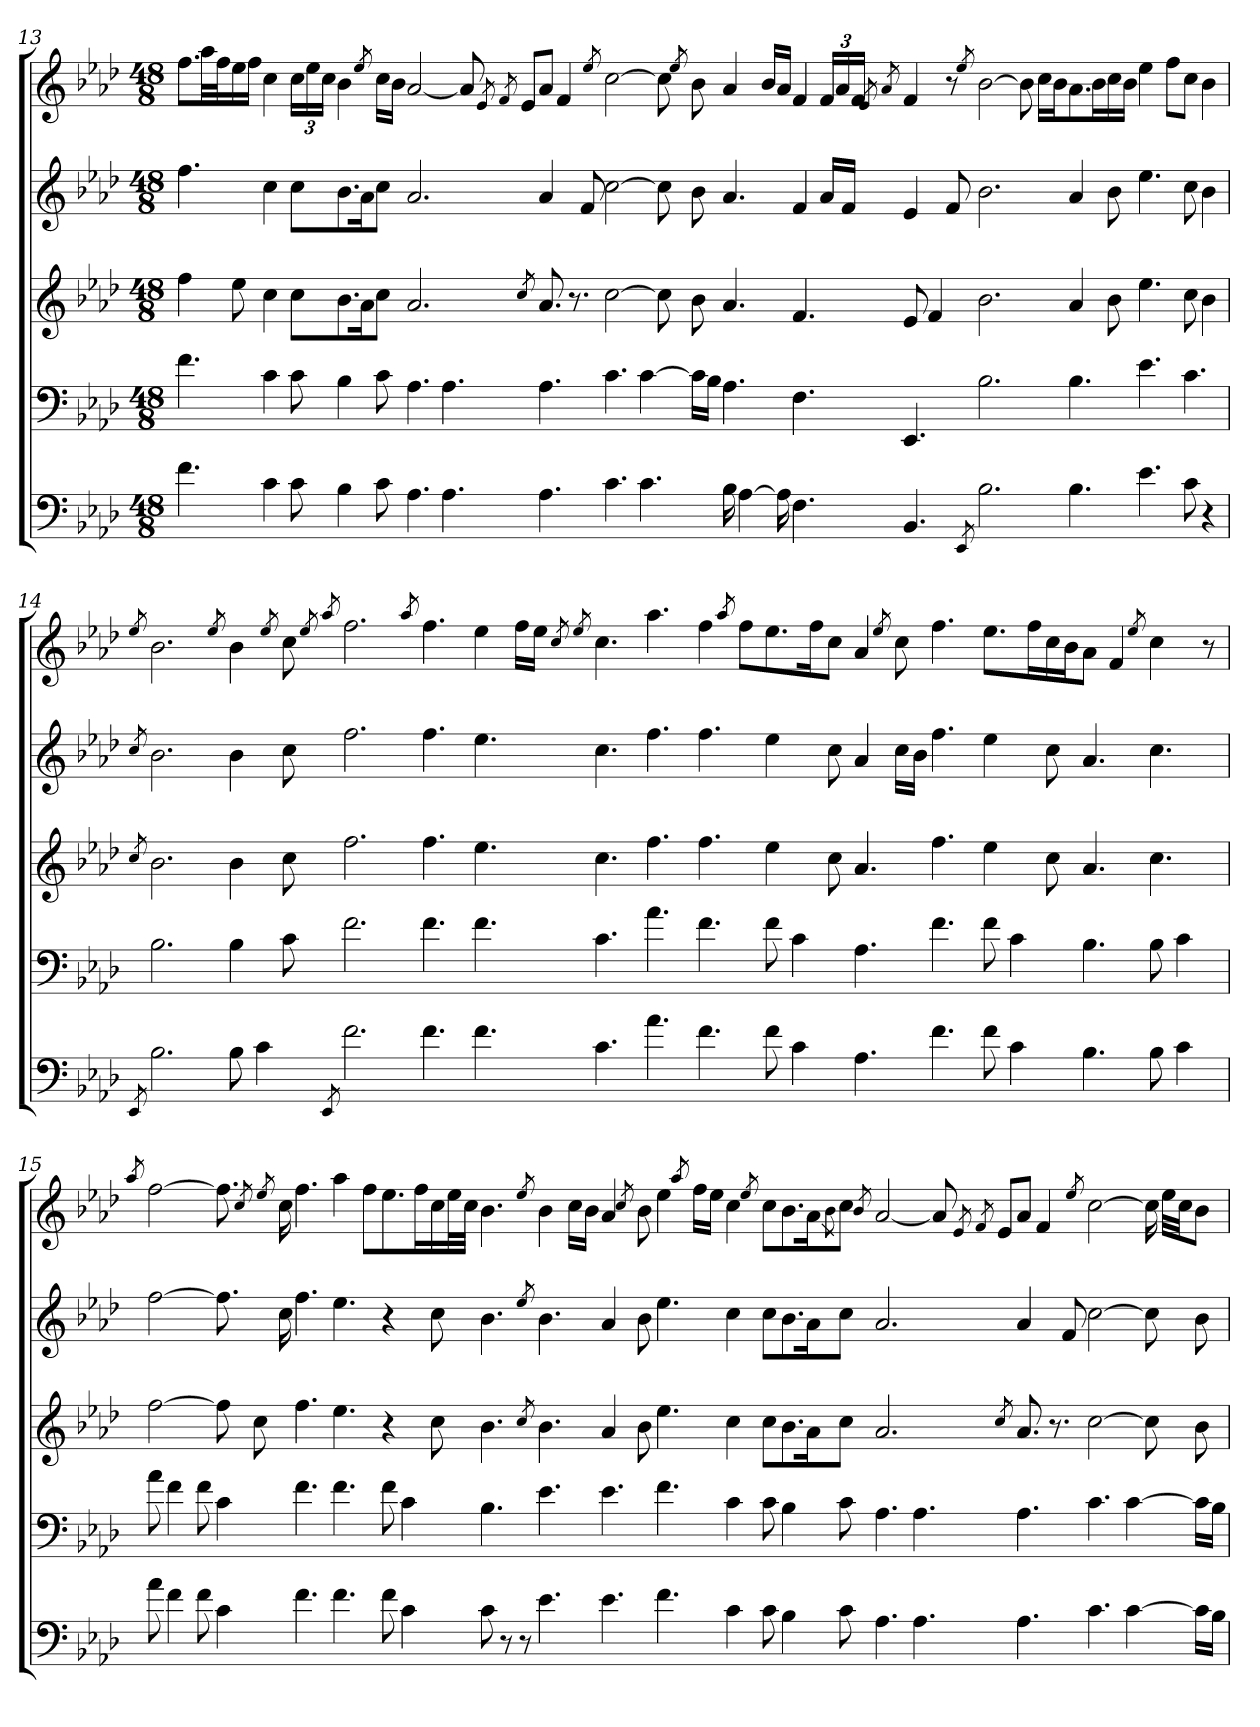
**kern	**kern	**kern	**kern	**kern
*part5	*part4	*part3	*part2	*part1
*staff5	*staff4	*staff3	*staff2	*staff1
*clefF4	*clefF4	*clefG2	*clefG2	*clefG2
*k[b-e-a-d-]	*k[b-e-a-d-]	*k[b-e-a-d-]	*k[b-e-a-d-]	*k[b-e-a-d-]
*M48/8	*M48/8	*M48/8	*M48/8	*M48/8
=13	=13	=13	=13	=13
4.f	4.f	4ff	4.ff	8.ff\L
.	.	.	.	32aa-\LL
.	.	.	.	32ff\J
.	.	8ee-	.	16ee-\
.	.	.	.	16ff\JJ
4c	4c	4cc	4cc	4cc
8c	8c	8cc\L	8cc\L	24cc\LL
.	.	.	.	24ee-\
.	.	.	.	24cc\JJ
4B-	4B-	8.b-\	8.b-\	4b-
.	.	16a-\K	16a-\K	.
.	.	.	.	8qee-
8c	8c	8cc\J	8cc\J	16cc\LL
.	.	.	.	16b-\JJ
4.A-	4.A-	2.a-	2.a-	[2a-
4.A-	4.A-	.	.	.
.	.	.	.	8a-]
.	.	.	.	8qe-
.	.	.	.	8qf
.	.	.	.	8e-/L
.	.	8qcc	.	.
4.A-	4.A-	8.a-	4a-	8a-/J
.	.	.	.	4f
.	.	8.r	.	.
.	.	.	8f	.
.	.	.	.	8qee-
4.c	4.c	[2cc	[2cc	[2cc
4.c	[4c	.	.	.
.	.	8cc]	8cc]	8cc]
.	.	.	.	8qee-
.	16c\LL]	8b-	8b-	8b-
.	16B-\JJ	.	.	.
16B-	4.A-	4.a-	4.a-	4a-
[4A-	.	.	.	.
.	.	.	.	16b-/LL
16A-]	.	.	.	16a-/JJ
4.F	4.F	4.f	4f	4f
.	.	.	16a-/LL	24f/LL
.	.	.	.	24a-/
.	.	.	16f/JJ	.
.	.	.	.	24f/JJ
.	.	.	.	8qe-
.	.	.	.	8qa-
4.BB-	4.EE-	8e-	4e-	4f
.	.	4f	.	.
.	.	.	8f	8r
8qEE-	.	.	.	8qee-
2.B-	2.B-	2.b-	2.b-	[2b-
.	.	.	.	8b-]
.	.	.	.	16cc\LL
.	.	.	.	16b-\J
4.B-	4.B-	4a-	4a-	8.a-\
.	.	.	.	16b-\L
.	.	8b-	8b-	16cc\
.	.	.	.	16b-\JJ
4.e-	4.e-	4.ee-	4.ee-	4ee-
.	.	.	.	8ff\L
8c	4.c	8cc	8cc	8cc\J
4r	.	4b-	4b-	4b-
=14	=14	=14	=14	=14
8qEE-	.	8qcc	8qcc	8qee-
2.B-	2.B-	2.b-	2.b-	2.b-
.	.	.	.	8qee-
8B-	4B-	4b-	4b-	4b-
4c	.	.	.	.
.	.	.	.	8qee-
.	8c	8cc	8cc	8cc
.	.	.	.	8qee-
8qEE-	.	.	.	8qaa-
2.f	2.f	2.ff	2.ff	2.ff
.	.	.	.	8qaa-
4.f	4.f	4.ff	4.ff	4.ff
4.f	4.f	4.ee-	4.ee-	4ee-
.	.	.	.	16ff\LL
.	.	.	.	16ee-\JJ
.	.	.	.	8qcc
.	.	.	.	8qee-
4.c	4.c	4.cc	4.cc	4.cc
4.a-	4.a-	4.ff	4.ff	4.aa-
4.f	4.f	4.ff	4.ff	4ff
.	.	.	.	8qaa-
.	.	.	.	8ff\L
8f	8f	4ee-	4ee-	8.ee-\
4c	4c	.	.	.
.	.	.	.	16ff\K
.	.	8cc	8cc	8cc\J
4.A-	4.A-	4.a-	4a-	4a-
.	.	.	.	8qee-
.	.	.	16cc\LL	8cc
.	.	.	16b-\JJ	.
4.f	4.f	4.ff	4.ff	4.ff
8f	8f	4ee-	4ee-	8.ee-\L
4c	4c	.	.	.
.	.	.	.	16ff\L
.	.	8cc	8cc	16cc\
.	.	.	.	16b-\J
4.B-	4.B-	4.a-	4.a-	8a-\J
.	.	.	.	4f
.	.	.	.	8qee-
8B-	8B-	4.cc	4.cc	4cc
4c	4c	.	.	.
.	.	.	.	8r
=15	=15	=15	=15	=15
.	.	.	.	8qaa-
8a-	8a-	[2ff	[2ff	[2ff
4f	4f	.	.	.
8f	8f	.	.	.
4c	4c	8ff]	8.ff]	8.ff]
.	.	8cc	.	.
.	.	.	.	8qcc
.	.	.	.	8qee-
.	.	.	16cc	16cc
4.f	4.f	4.ff	4.ff	4.ff
4.f	4.f	4.ee-	4.ee-	4aa-
.	.	.	.	8ff\L
8f	8f	4r	4r	8.ee-\
4c	4c	.	.	.
.	.	.	.	16ff\L
.	.	8cc	8cc	16cc\
.	.	.	.	32ee-\L
.	.	.	.	32cc\JJJ
8c	4.B-	4.b-	4.b-	4.b-
8r	.	.	.	.
8r	.	.	.	.
.	.	8qcc	8qee-	8qee-
4.e-	4.e-	4.b-	4.b-	4b-
.	.	.	.	16cc\LL
.	.	.	.	16b-\JJ
4.e-	4.e-	4a-	4a-	4a-
.	.	.	.	8qcc
.	.	8b-	8b-	8b-
4.f	4.f	4.ee-	4.ee-	4ee-
.	.	.	.	8qaa-
.	.	.	.	16ff\LL
.	.	.	.	16ee-\JJ
4c	4c	4cc	4cc	4cc
.	.	.	.	8qee-
8c	8c	8cc\L	8cc\L	8cc\L
4B-	4B-	8.b-\	8.b-\	8.b-\
.	.	16a-\K	16a-\K	16a-\K
.	.	.	.	8qb-\
8c	8c	8cc\J	8cc\J	8cc\J
.	.	.	.	8qb-
4.A-	4.A-	2.a-	2.a-	[2a-
4.A-	4.A-	.	.	.
.	.	.	.	8a-]
.	.	.	.	8qe-
.	.	.	.	8qf
.	.	.	.	8e-/L
.	.	8qcc	.	.
4.A-	4.A-	8.a-	4a-	8a-/J
.	.	.	.	4f
.	.	8.r	.	.
.	.	.	8f	.
.	.	.	.	8qee-
4.c	4.c	[2cc	[2cc	[2cc
[4c	[4c	.	.	.
.	.	8cc]	8cc]	16cc]
.	.	.	.	32ee-\LLL
.	.	.	.	32cc\JJ
16c\LL]	16c\LL]	8b-	8b-	8b-\J
16B-\JJ	16B-\JJ	.	.	.
=	=	=	=	=
*-	*-	*-	*-	*-
